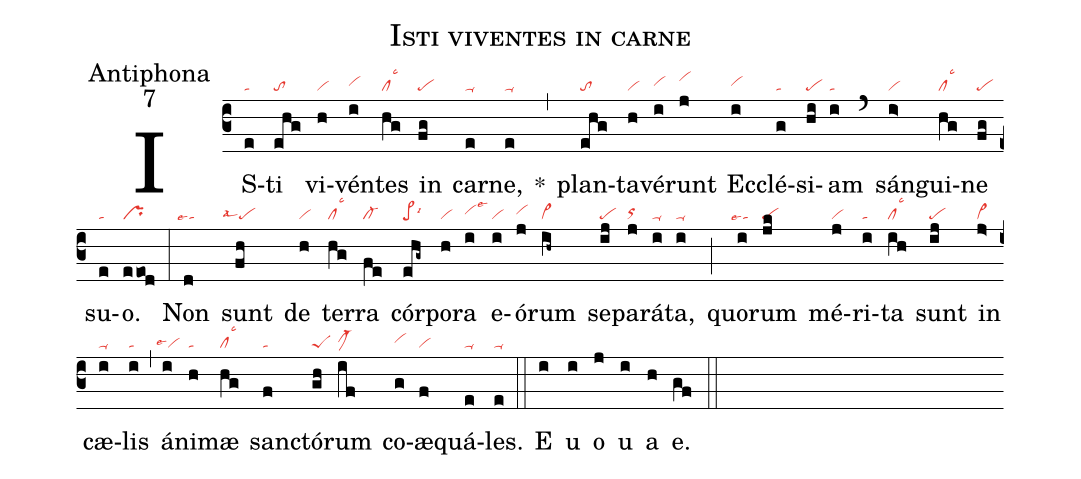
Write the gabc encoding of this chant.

name:Isti viventes in carne;
office-part:Antiphona;
mode:7;
nabc-lines:1;
%%
(c3) IS(e|ta)ti(ehg|to) vi(h|vi)vén(i|vihh)tes(hg|cllsc3) in(fg|pe) car(e|ta-)ne,(e|ta-) <sp>*</sp>(,) plan(ehg|to)ta(h|vi)vé(i|vihh)runt(j|vihj) Ec(i|vihh)clé(g|ta)si(hi|pe)am(i|ta) (`) sán(i>|vi)gui(hg|cllsc3)ne(fg|pe) su(e|ta)o.(eeod|pr) (:) Non(d|``talse4) sunt(fh|````pelsal4) de(h|vi) ter(hg|cllsc3)ra(fe|cl-) cór(ehg~|pe>lsi6)po(h|vi)ra(i|vihhlse3) e(i|vi)ó(j|vihh)rum(ih~|vi>) se(ij|pe)pa(j|orhh)rá(i|ta-)ta,(i|ta-) (;) quo(i|``talse4)rum(jk|pe) mé(j|vi)ri(i|ta)ta(ih|cllsc3) sunt(ij|pe) in(j>|vi>) cæ(i|ta-)lis(i|ta) (,) á(i|``vilse4)ni(h|ta)mæ(hg|cllsc3) san(f|ta)ctó(gh|peS)rum(if|clM-hh) co(g|vihh)æ(f|vi)quá(e|ta-)les.(e|ta-) (::)
<eu>E(i) u(i) o(j) u(i) a(h) e.(gf) </eu>(::)
